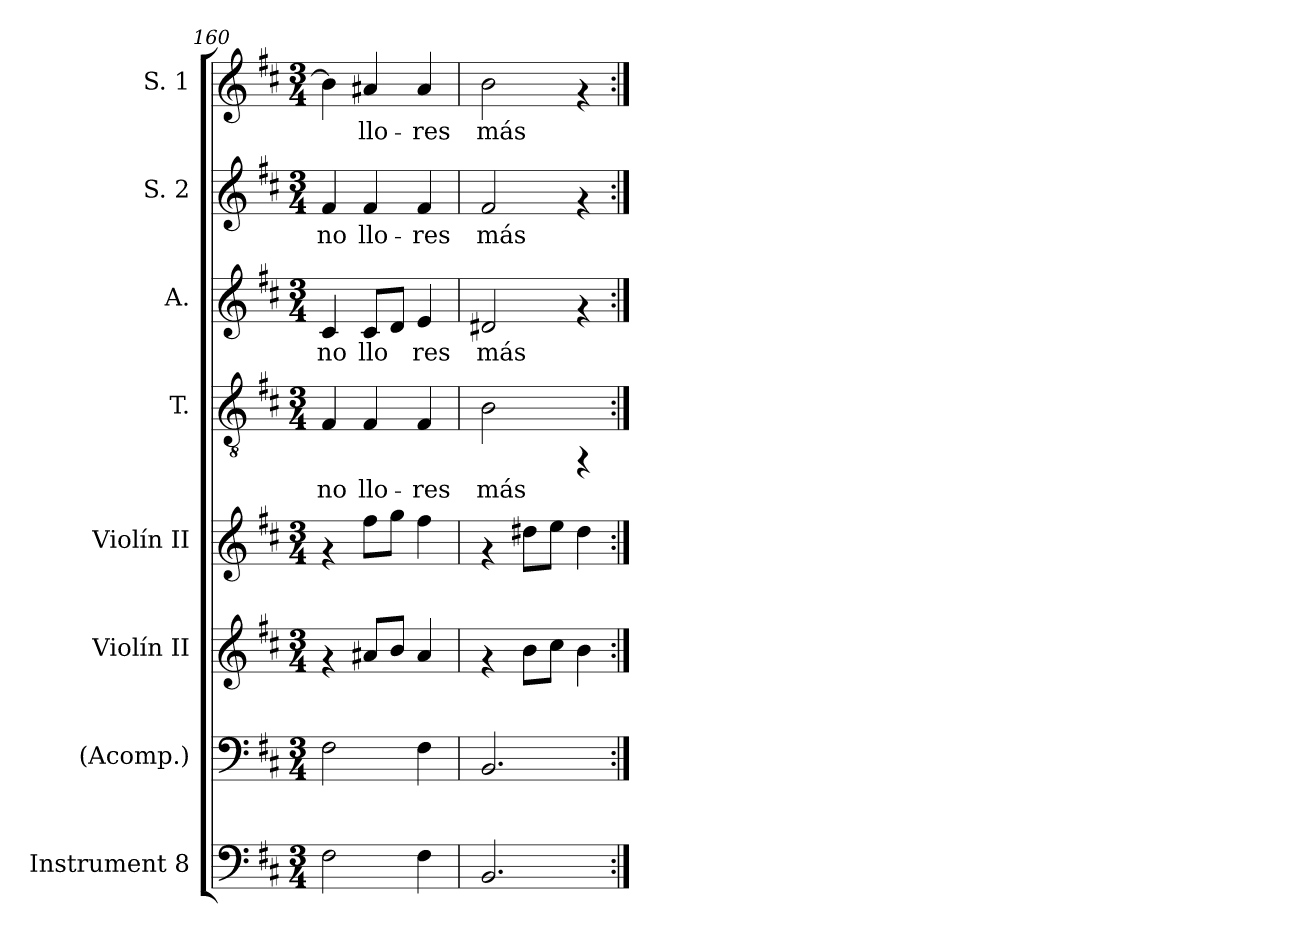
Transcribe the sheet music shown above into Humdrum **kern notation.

**kern	**kern	**kern	**kern	**kern	**text	**kern	**text	**kern	**text	**kern	**text
*part8	*part7	*part6	*part5	*part4	*part4	*part3	*part3	*part2	*part2	*part1	*part1
*staff8	*staff7	*staff6	*staff5	*staff4	*staff4	*staff3	*staff3	*staff2	*staff2	*staff1	*staff1
*I"Instrument 8	*I"(Acomp.)	*I"Violín II	*I"Violín II	*I"T.	*	*I"A.	*	*I"S. 2	*	*I"S. 1	*
*	*	*	*I'Violín I	*I'T.	*	*I'A.	*	*I'S. 2	*	*I'S. 1	*
*clefF4	*clefF4	*clefG2	*clefG2	*clefGv2	*	*clefG2	*	*clefG2	*	*clefG2	*
*k[f#c#]	*k[f#c#]	*k[f#c#]	*k[f#c#]	*k[f#c#]	*	*k[f#c#]	*	*k[f#c#]	*	*k[f#c#]	*
*D:	*D:	*D:	*D:	*D:	*	*D:	*	*D:	*	*D:	*
*M3/4	*M3/4	*M3/4	*M3/4	*M3/4	*	*M3/4	*	*M3/4	*	*M3/4	*
=160	=160	=160	=160	=160	=160	=160	=160	=160	=160	=160	=160
!	!	!	!	!	!LO:LY:b:cj	!	!LO:LY:b	!	!LO:LY:b:cj	!	!LO:LY:b:cj
2F#\	2F#\	4rf	4rf	4F#/	no	4c#/	no	4f#/	no	4b\]	.
!	!	!	!	!	!LO:LY:b:cj	!	!LO:LY:b	!	!LO:LY:b:cj	!	!LO:LY:b:cj
.	.	8a#X/L	8ff#\L	4F#/	llo-	8c#/L	llo-	4f#/	llo-	4a#X/	llo-
!	!	!	!	!	!	!	!LO:LY:b	!	!	!	!
.	.	8b/J	8gg\J	.	.	8d/J	--	.	.	.	.
!	!	!	!	!	!LO:LY:b:cj	!	!LO:LY:b	!	!LO:LY:b:cj	!	!LO:LY:b:cj
4F#\	4F#\	4a#/	4ff#\	4F#/	-res	4e/	-res	4f#/	-res	4a#/	-res
=161	=161	=161	=161	=161	=161	=161	=161	=161	=161	=161	=161
!	!	!	!	!	!LO:LY:b:cj	!	!LO:LY:b	!	!LO:LY:b:cj	!	!LO:LY:b:cj
2.BB/	2.BB/	4rf	4rf	2B\	más	2d#X/	más	2f#/	más	2b\	más
.	.	8b\L	8dd#X\L	.	.	.	.	.	.	.	.
.	.	8cc#\J	8ee\J	.	.	.	.	.	.	.	.
.	.	4b\	4dd#\	4rFF	.	4rf	.	4rf	.	4rf	.
=:|!	=:|!	=:|!	=:|!	=:|!	=:|!	=:|!	=:|!	=:|!	=:|!	=:|!	=:|!
*-	*-	*-	*-	*-	*-	*-	*-	*-	*-	*-	*-
